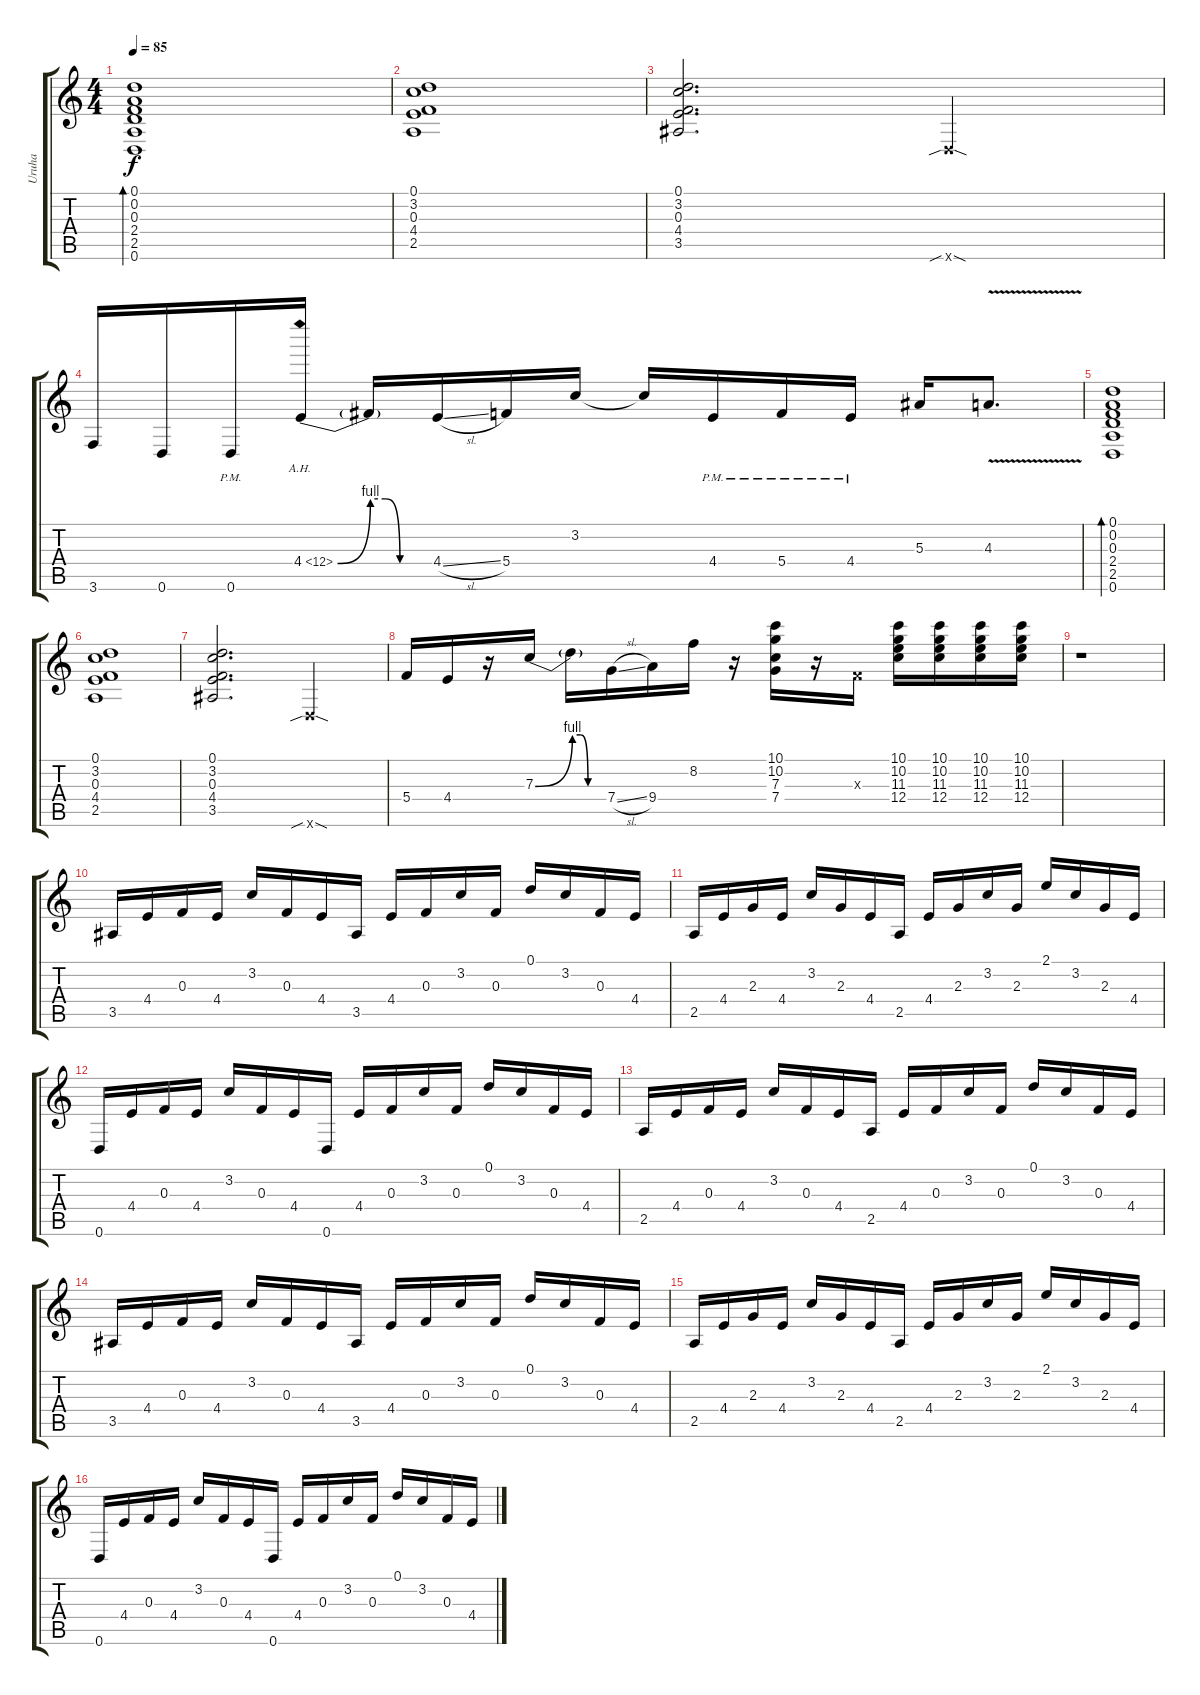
\track ("Uruha" "Uruha") {instrument acousticguitarsteel}
\staff {score tabs}
\tuning (D4 A3 F3 C3 G2 D2) {hide}
\ts (4 4)
\tempo 85
\clef g2
\ks c
(0.1 0.2 0.3 2.4 2.5 0.6).1{bd 60 dy f} |
(0.1 3.2 0.3 4.4 2.5).1 |
(0.1 3.2 0.3 4.4 3.5).2{d} 0.6{sib sod x}.4 |
3.6.16 0.6.16 0.6{pm}.16 4.4{be (bend 0 0 60 4) ah 8}.16 4.4{be (custom 0 4 15 4 30 0 60 0) t}.16 4.4{sl}.16 5.4.16 3.2.16 3.2{t}.16 4.4{pm}.16 5.4{pm}.16 4.4{pm}.16 5.3.16 4.3{v}.8{d} |
(0.1 0.2 0.3 2.4 2.5 0.6).1{bd 60} |
(0.1 3.2 0.3 4.4 2.5).1 |
(0.1 3.2 0.3 4.4 3.5).2{d} 0.6{sib sod x}.4 |
5.4.16 4.4.16 r.16 7.3{be (bend 0 0 60 4)}.16 7.3{be (custom 0 4 15 4 30 0 60 0) t}.16 7.4{sl}.16 9.4.16 8.2.16 r.16 (10.1 10.2 7.3 7.4).16 r.16 0.3{x}.16 (10.1 10.2 11.3 12.4).16 (10.1 10.2 11.3 12.4).16 (10.1 10.2 11.3 12.4).16 (10.1 10.2 11.3 12.4).16 |
r.1{instrument acousticguitarsteel} |
3.5.16 4.4.16 0.3.16 4.4.16 3.2.16 0.3.16 4.4.16 3.5.16 4.4.16 0.3.16 3.2.16 0.3.16 0.1.16 3.2.16 0.3.16 4.4.16 |
2.5.16 4.4.16 2.3.16 4.4.16 3.2.16 2.3.16 4.4.16 2.5.16 4.4.16 2.3.16 3.2.16 2.3.16 2.1.16 3.2.16 2.3.16 4.4.16 |
0.6.16 4.4.16 0.3.16 4.4.16 3.2.16 0.3.16 4.4.16 0.6.16 4.4.16 0.3.16 3.2.16 0.3.16 0.1.16 3.2.16 0.3.16 4.4.16 |
2.5.16 4.4.16 0.3.16 4.4.16 3.2.16 0.3.16 4.4.16 2.5.16 4.4.16 0.3.16 3.2.16 0.3.16 0.1.16 3.2.16 0.3.16 4.4.16 |
3.5.16 4.4.16 0.3.16 4.4.16 3.2.16 0.3.16 4.4.16 3.5.16 4.4.16 0.3.16 3.2.16 0.3.16 0.1.16 3.2.16 0.3.16 4.4.16 |
2.5.16 4.4.16 2.3.16 4.4.16 3.2.16 2.3.16 4.4.16 2.5.16 4.4.16 2.3.16 3.2.16 2.3.16 2.1.16 3.2.16 2.3.16 4.4.16 |
0.6.16 4.4.16 0.3.16 4.4.16 3.2.16 0.3.16 4.4.16 0.6.16 4.4.16 0.3.16 3.2.16 0.3.16 0.1.16 3.2.16 0.3.16 4.4.16
